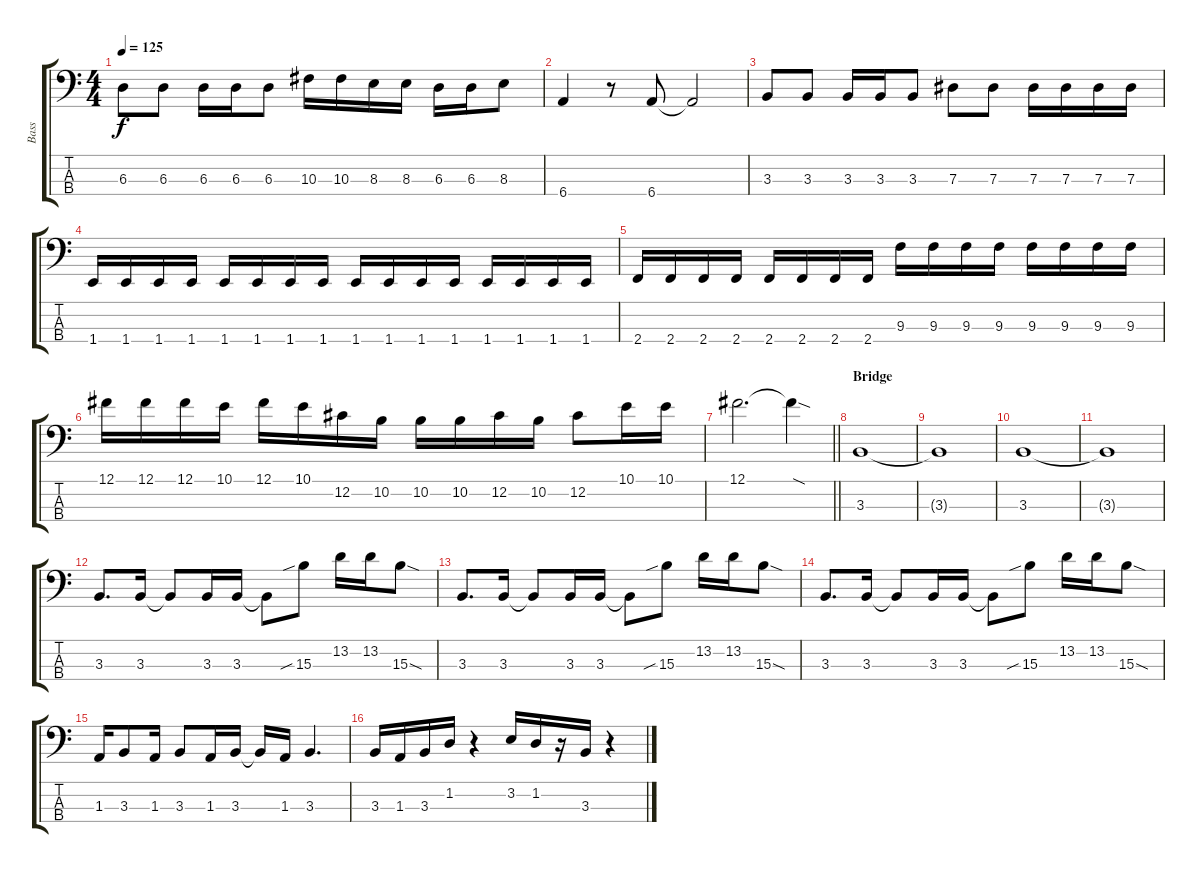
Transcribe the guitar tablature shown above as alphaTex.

\track ("Bass" "Bass") {instrument fretlessbass}
\staff {score tabs}
\tuning (Gb2 Db2 Ab1 Eb1) {hide}
\ts (4 4)
\tempo 125
\clef f4
\ks c
6.3.8{dy f} 6.3.8 6.3.16 6.3.16 6.3.8 10.3.16 10.3.16 8.3.16 8.3.16 6.3.16 6.3.16 8.3.8 |
6.4.4 r.8 6.4.8 6.4{t}.2 |
3.3.8 3.3.8 3.3.16 3.3.16 3.3.8 7.3.8 7.3.8 7.3.16 7.3.16 7.3.16 7.3.16 |
1.4.16 1.4.16 1.4.16 1.4.16 1.4.16 1.4.16 1.4.16 1.4.16 1.4.16 1.4.16 1.4.16 1.4.16 1.4.16 1.4.16 1.4.16 1.4.16 |
2.4.16 2.4.16 2.4.16 2.4.16 2.4.16 2.4.16 2.4.16 2.4.16 9.3.16 9.3.16 9.3.16 9.3.16 9.3.16 9.3.16 9.3.16 9.3.16 |
12.1.16 12.1.16 12.1.16 10.1.16 12.1.16 10.1.16 12.2.16 10.2.16 10.2.16 10.2.16 12.2.16 10.2.16 12.2.8 10.1.16 10.1.16 |
\barLineRight lightlight
12.1.2{d} 12.1{sod t}.4 |
\section ("" "Bridge")
3.3.1 |
3.3{t}.1 |
3.3.1 |
3.3{t}.1 |
3.3.8{d} 3.3.16 3.3{t}.8 3.3.16 3.3.16 3.3{t}.8 15.3{sib}.8 13.2.16 13.2.16 15.3{sod}.8 |
3.3.8{d} 3.3.16 3.3{t}.8 3.3.16 3.3.16 3.3{t}.8 15.3{sib}.8 13.2.16 13.2.16 15.3{sod}.8 |
3.3.8{d} 3.3.16 3.3{t}.8 3.3.16 3.3.16 3.3{t}.8 15.3{sib}.8 13.2.16 13.2.16 15.3{sod}.8 |
1.3.16 3.3.8 1.3.16 3.3.8 1.3.16 3.3.16 3.3{t}.16 1.3.16 3.3.4{d} |
3.3.16 1.3.16 3.3.16 1.2.16 r.4 3.2.16 1.2.16 r.16 3.3.16 r.4
